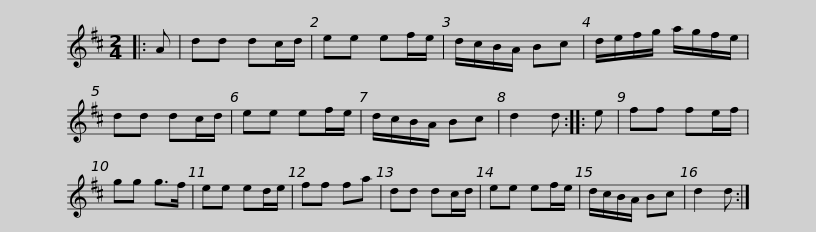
X:1
L:1/8
M:2/4
I:linebreak $
K:D
V:1 treble
V:1
|: A | dd dc/d/ | ee ef/e/ | d/c/B/A/ Bc | d/e/f/g/ a/g/f/e/ | %5
 dd dc/d/ | ee ef/e/ | d/c/B/A/ Bc |$ d2 d :: e | %10
 ff fe/f/ | gg g>f | ee ed/e/ | ff fa | dd dc/d/ | %15
 ee ef/e/ | d/c/B/A/ Bc | d2 d :| %18
